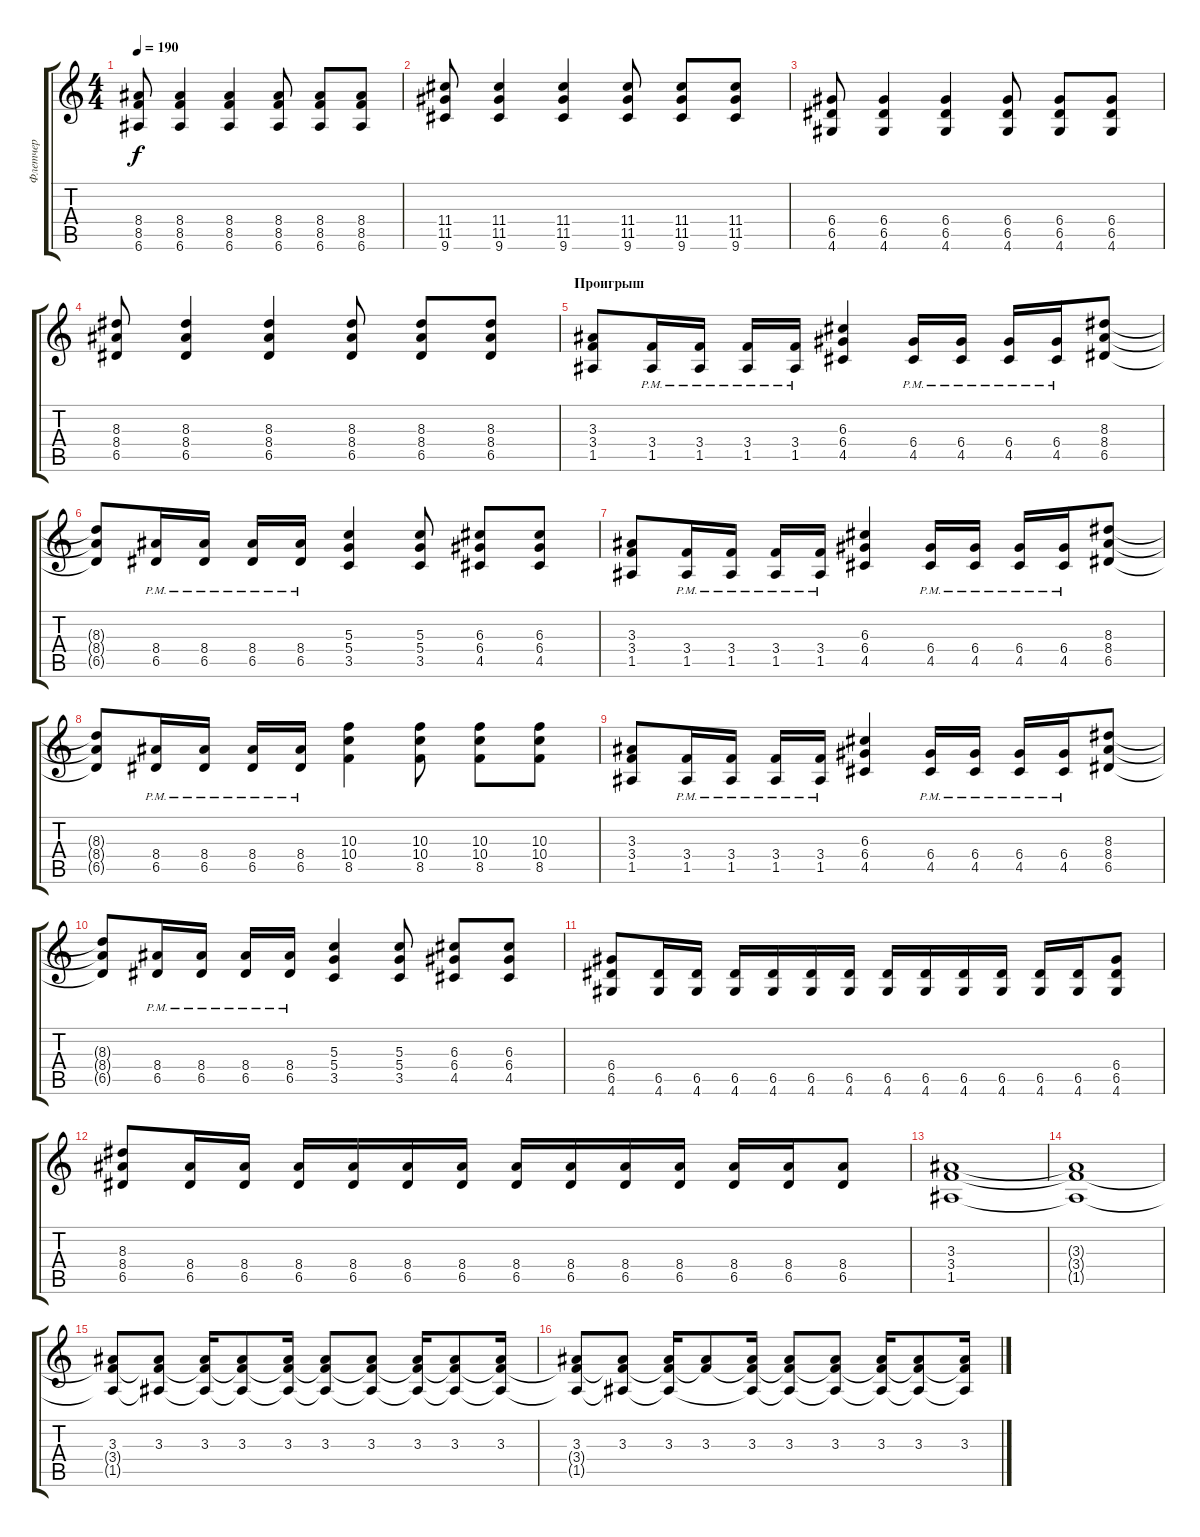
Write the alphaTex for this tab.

\track ("Флетчер" "Флетчер") {instrument distortionguitar}
\staff {score tabs}
\tuning (E4 B3 G3 D3 A2 E2) {hide}
\ts (4 4)
\tempo 190
\clef g2
\ks c
(8.4 8.5 6.6).8{dy f} (8.4 8.5 6.6).4 (8.4 8.5 6.6).4 (8.4 8.5 6.6).8 (8.4 8.5 6.6).8 (8.4 8.5 6.6).8 |
(11.4 11.5 9.6).8 (11.4 11.5 9.6).4 (11.4 11.5 9.6).4 (11.4 11.5 9.6).8 (11.4 11.5 9.6).8 (11.4 11.5 9.6).8 |
(6.4 6.5 4.6).8 (6.4 6.5 4.6).4 (6.4 6.5 4.6).4 (6.4 6.5 4.6).8 (6.4 6.5 4.6).8 (6.4 6.5 4.6).8 |
(8.3 8.4 6.5).8 (8.3 8.4 6.5).4 (8.3 8.4 6.5).4 (8.3 8.4 6.5).8 (8.3 8.4 6.5).8 (8.3 8.4 6.5).8 |
\section ("" "Проигрыш")
(3.3 3.4 1.5).8 (3.4{pm} 1.5{pm}).16 (3.4{pm} 1.5{pm}).16 (3.4{pm} 1.5{pm}).16 (3.4{pm} 1.5{pm}).16 (6.3 6.4 4.5).4 (6.4{pm} 4.5{pm}).16 (6.4{pm} 4.5{pm}).16 (6.4{pm} 4.5{pm}).16 (6.4{pm} 4.5{pm}).16 (8.3 8.4 6.5).8 |
(8.3{t} 8.4{t} 6.5{t}).8 (8.4{pm} 6.5{pm}).16 (8.4{pm} 6.5{pm}).16 (8.4{pm} 6.5{pm}).16 (8.4{pm} 6.5{pm}).16 (5.3 5.4 3.5).4 (5.3 5.4 3.5).8 (6.3 6.4 4.5).8 (6.3 6.4 4.5).8 |
(3.3 3.4 1.5).8 (3.4{pm} 1.5{pm}).16 (3.4{pm} 1.5{pm}).16 (3.4{pm} 1.5{pm}).16 (3.4{pm} 1.5{pm}).16 (6.3 6.4 4.5).4 (6.4{pm} 4.5{pm}).16 (6.4{pm} 4.5{pm}).16 (6.4{pm} 4.5{pm}).16 (6.4{pm} 4.5{pm}).16 (8.3 8.4 6.5).8 |
(8.3{t} 8.4{t} 6.5{t}).8 (8.4{pm} 6.5{pm}).16 (8.4{pm} 6.5{pm}).16 (8.4{pm} 6.5{pm}).16 (8.4{pm} 6.5{pm}).16 (10.3 10.4 8.5).4 (10.3 10.4 8.5).8 (10.3 10.4 8.5).8 (10.3 10.4 8.5).8 |
(3.3 3.4 1.5).8 (3.4{pm} 1.5{pm}).16 (3.4{pm} 1.5{pm}).16 (3.4{pm} 1.5{pm}).16 (3.4{pm} 1.5{pm}).16 (6.3 6.4 4.5).4 (6.4{pm} 4.5{pm}).16 (6.4{pm} 4.5{pm}).16 (6.4{pm} 4.5{pm}).16 (6.4{pm} 4.5{pm}).16 (8.3 8.4 6.5).8 |
(8.3{t} 8.4{t} 6.5{t}).8 (8.4{pm} 6.5{pm}).16 (8.4{pm} 6.5{pm}).16 (8.4{pm} 6.5{pm}).16 (8.4{pm} 6.5{pm}).16 (5.3 5.4 3.5).4 (5.3 5.4 3.5).8 (6.3 6.4 4.5).8 (6.3 6.4 4.5).8 |
(6.4 6.5 4.6).8 (6.5 4.6).16 (6.5 4.6).16 (6.5 4.6).16 (6.5 4.6).16 (6.5 4.6).16 (6.5 4.6).16 (6.5 4.6).16 (6.5 4.6).16 (6.5 4.6).16 (6.5 4.6).16 (6.5 4.6).16 (6.5 4.6).16 (6.4 6.5 4.6).8 |
(8.3 8.4 6.5).8 (8.4 6.5).16 (8.4 6.5).16 (8.4 6.5).16 (8.4 6.5).16 (8.4 6.5).16 (8.4 6.5).16 (8.4 6.5).16 (8.4 6.5).16 (8.4 6.5).16 (8.4 6.5).16 (8.4 6.5).16 (8.4 6.5).16 (8.4 6.5).8 |
(3.3 3.4 1.5).1 |
(3.3{t} 3.4{t} 1.5{t}).1 |
(3.3 3.4{t} 1.5{t}).8 (3.3 3.4{t} 1.5{t}).8 (3.3 3.4{t} 1.5{t}).16 (3.3 3.4{t} 1.5{t}).8 (3.3 3.4{t} 1.5{t}).16 (3.3 3.4{t} 1.5{t}).8 (3.3 3.4{t} 1.5{t}).8 (3.3 3.4{t} 1.5{t}).16 (3.3 3.4{t} 1.5{t}).8 (3.3 3.4{t} 1.5{t}).16 |
(3.3 3.4{t} 1.5{t}).8 (3.3 3.4{t} 1.5{t}).8 (3.3 3.4{t} 1.5{t}).16 (3.3 3.4{t}).8 (3.3 3.4{t} 1.5{t}).16 (3.3 3.4{t} 1.5{t}).8 (3.3 3.4{t} 1.5{t}).8 (3.3 3.4{t} 1.5{t}).16 (3.3 3.4{t} 1.5{t}).8 (3.3 3.4{t} 1.5{t}).16
